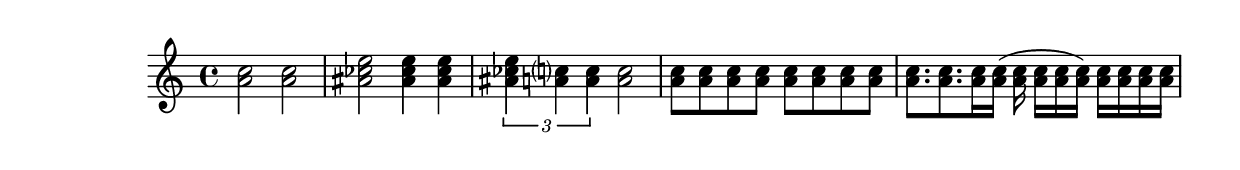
\version "2.18.2"

\language "english"

Soprano = \relative c'' {
  \time 4/4 \key c \major
  <a c>2 q
  <as cf e>2 q4 q
  \tuplet 3/2 { q4 <a! c?> q } q2
  <a c>8 q q q q q q q
  q8. q q16 q( q q[ q q]) q q q q
}

\score
{
  <<
      \new Staff = "treble" \with {}
    <<
      \clef "treble"
      \new Voice = "SopranoVoice" \Soprano
    >>
  >>
}
